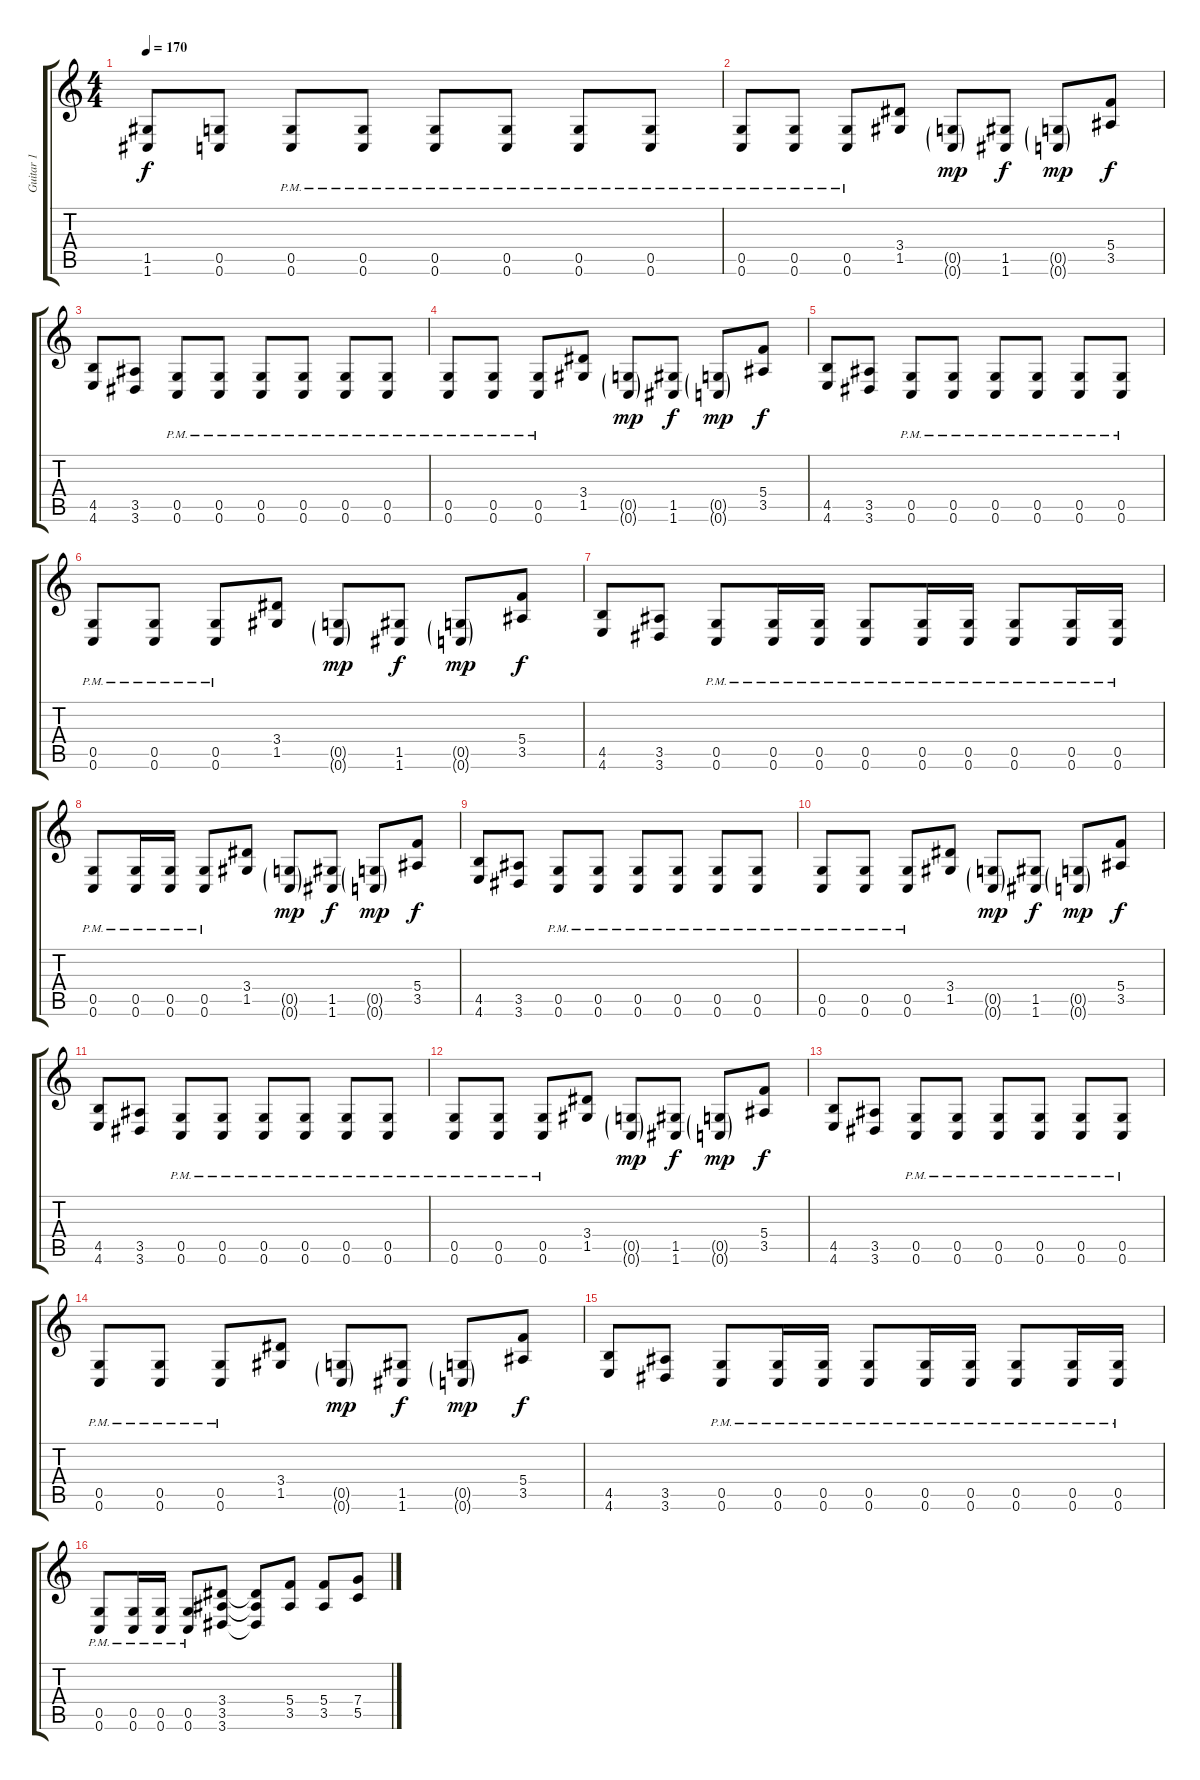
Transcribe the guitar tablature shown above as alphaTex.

\track ("Guitar 1" "Guitar 1") {instrument distortionguitar}
\staff {score tabs}
\tuning (D4 A3 F3 C3 G2 C2) {hide}
\ts (4 4)
\tempo 170
\clef g2
\ks c
(1.5 1.6).8{dy f} (0.5 0.6).8 (0.5{pm} 0.6{pm}).8 (0.5{pm} 0.6{pm}).8 (0.5{pm} 0.6{pm}).8 (0.5{pm} 0.6{pm}).8 (0.5{pm} 0.6{pm}).8 (0.5{pm} 0.6{pm}).8 |
(0.5{pm} 0.6{pm}).8 (0.5{pm} 0.6{pm}).8 (0.5{pm} 0.6{pm}).8 (3.4 1.5).8 (0.5{g} 0.6{g}).8{dy mp} (1.5 1.6).8{dy f} (0.5{g} 0.6{g}).8{dy mp} (5.4 3.5).8{dy f} |
(4.5 4.6).8 (3.5 3.6).8 (0.5{pm} 0.6{pm}).8 (0.5{pm} 0.6{pm}).8 (0.5{pm} 0.6{pm}).8 (0.5{pm} 0.6{pm}).8 (0.5{pm} 0.6{pm}).8 (0.5{pm} 0.6{pm}).8 |
(0.5{pm} 0.6{pm}).8 (0.5{pm} 0.6{pm}).8 (0.5{pm} 0.6{pm}).8 (3.4 1.5).8 (0.5{g} 0.6{g}).8{dy mp} (1.5 1.6).8{dy f} (0.5{g} 0.6{g}).8{dy mp} (5.4 3.5).8{dy f} |
(4.5 4.6).8 (3.5 3.6).8 (0.5{pm} 0.6{pm}).8 (0.5{pm} 0.6{pm}).8 (0.5{pm} 0.6{pm}).8 (0.5{pm} 0.6{pm}).8 (0.5{pm} 0.6{pm}).8 (0.5{pm} 0.6{pm}).8 |
(0.5{pm} 0.6{pm}).8 (0.5{pm} 0.6{pm}).8 (0.5{pm} 0.6{pm}).8 (3.4 1.5).8 (0.5{g} 0.6{g}).8{dy mp} (1.5 1.6).8{dy f} (0.5{g} 0.6{g}).8{dy mp} (5.4 3.5).8{dy f} |
(4.5 4.6).8 (3.5 3.6).8 (0.5{pm} 0.6{pm}).8 (0.5{pm} 0.6{pm}).16 (0.5{pm} 0.6{pm}).16 (0.5{pm} 0.6{pm}).8 (0.5{pm} 0.6{pm}).16 (0.5{pm} 0.6{pm}).16 (0.5{pm} 0.6{pm}).8 (0.5{pm} 0.6{pm}).16 (0.5{pm} 0.6{pm}).16 |
(0.5{pm} 0.6{pm}).8 (0.5{pm} 0.6{pm}).16 (0.5{pm} 0.6{pm}).16 (0.5{pm} 0.6{pm}).8 (3.4 1.5).8 (0.5{g} 0.6{g}).8{dy mp} (1.5 1.6).8{dy f} (0.5{g} 0.6{g}).8{dy mp} (5.4 3.5).8{dy f} |
(4.5 4.6).8 (3.5 3.6).8 (0.5{pm} 0.6{pm}).8 (0.5{pm} 0.6{pm}).8 (0.5{pm} 0.6{pm}).8 (0.5{pm} 0.6{pm}).8 (0.5{pm} 0.6{pm}).8 (0.5{pm} 0.6{pm}).8 |
(0.5{pm} 0.6{pm}).8 (0.5{pm} 0.6{pm}).8 (0.5{pm} 0.6{pm}).8 (3.4 1.5).8 (0.5{g} 0.6{g}).8{dy mp} (1.5 1.6).8{dy f} (0.5{g} 0.6{g}).8{dy mp} (5.4 3.5).8{dy f} |
(4.5 4.6).8 (3.5 3.6).8 (0.5{pm} 0.6{pm}).8 (0.5{pm} 0.6{pm}).8 (0.5{pm} 0.6{pm}).8 (0.5{pm} 0.6{pm}).8 (0.5{pm} 0.6{pm}).8 (0.5{pm} 0.6{pm}).8 |
(0.5{pm} 0.6{pm}).8 (0.5{pm} 0.6{pm}).8 (0.5{pm} 0.6{pm}).8 (3.4 1.5).8 (0.5{g} 0.6{g}).8{dy mp} (1.5 1.6).8{dy f} (0.5{g} 0.6{g}).8{dy mp} (5.4 3.5).8{dy f} |
(4.5 4.6).8 (3.5 3.6).8 (0.5{pm} 0.6{pm}).8 (0.5{pm} 0.6{pm}).8 (0.5{pm} 0.6{pm}).8 (0.5{pm} 0.6{pm}).8 (0.5{pm} 0.6{pm}).8 (0.5{pm} 0.6{pm}).8 |
(0.5{pm} 0.6{pm}).8 (0.5{pm} 0.6{pm}).8 (0.5{pm} 0.6{pm}).8 (3.4 1.5).8 (0.5{g} 0.6{g}).8{dy mp} (1.5 1.6).8{dy f} (0.5{g} 0.6{g}).8{dy mp} (5.4 3.5).8{dy f} |
(4.5 4.6).8 (3.5 3.6).8 (0.5{pm} 0.6{pm}).8 (0.5{pm} 0.6{pm}).16 (0.5{pm} 0.6{pm}).16 (0.5{pm} 0.6{pm}).8 (0.5{pm} 0.6{pm}).16 (0.5{pm} 0.6{pm}).16 (0.5{pm} 0.6{pm}).8 (0.5{pm} 0.6{pm}).16 (0.5{pm} 0.6{pm}).16 |
(0.5{pm} 0.6{pm}).8 (0.5{pm} 0.6{pm}).16 (0.5{pm} 0.6{pm}).16 (0.5{pm} 0.6{pm}).8 (3.4 3.5 3.6).8 (3.4{t} 3.5{t} 3.6{t}).8 (5.4 3.5).8 (5.4 3.5).8 (7.4 5.5).8
